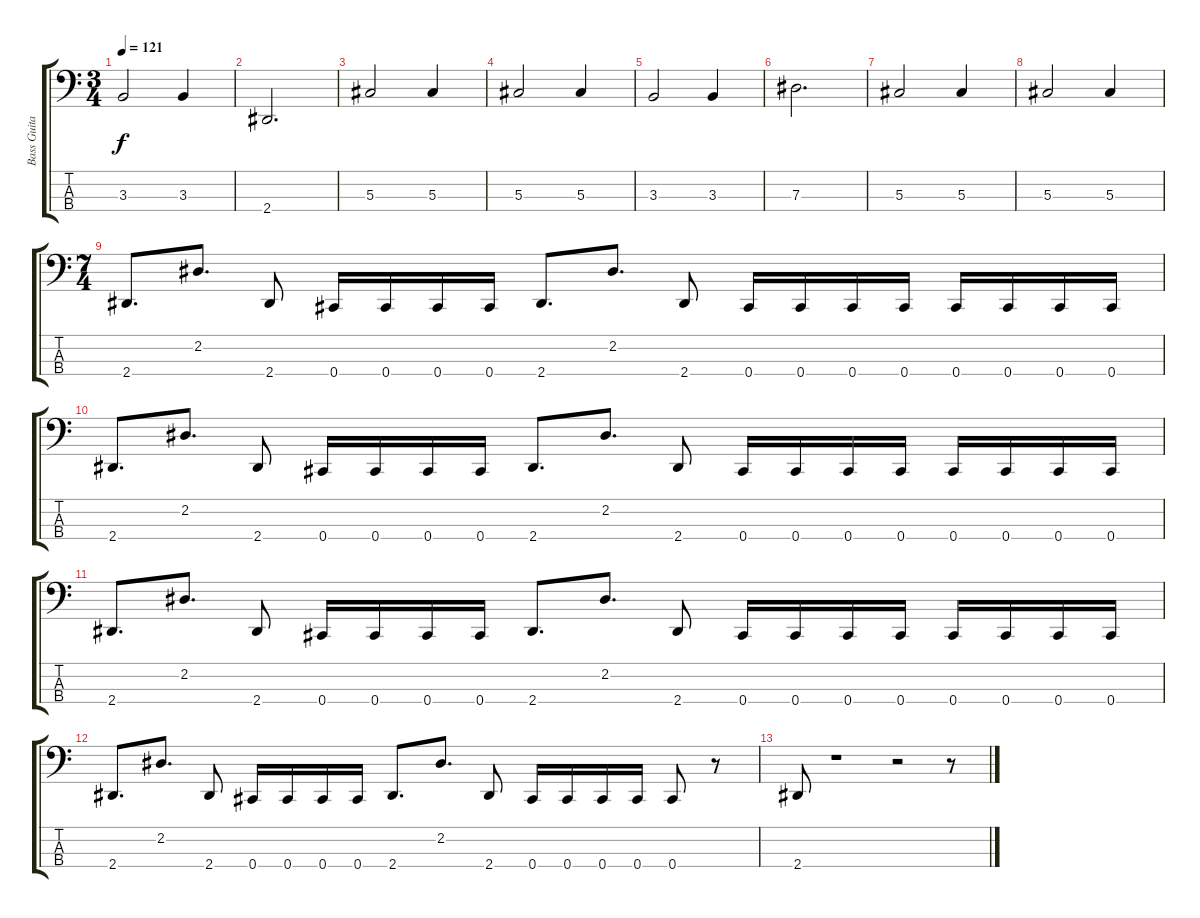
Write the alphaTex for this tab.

\track ("Bass Guitar" "Bass Guita") {instrument electricbasspick}
\staff {score tabs}
\tuning (Gb2 Db2 Ab1 Db1) {hide}
\ts (3 4)
\tempo 121
\clef f4
\ks c
3.3.2{dy f} 3.3.4 |
2.4.2{d} |
5.3.2 5.3.4 |
5.3.2 5.3.4 |
3.3.2 3.3.4 |
7.3.2{d} |
5.3.2 5.3.4 |
5.3.2 5.3.4 |
\ts (7 4)
2.4.8{d} 2.2.8{d} 2.4.8 0.4.16 0.4.16 0.4.16 0.4.16 2.4.8{d} 2.2.8{d} 2.4.8 0.4.16 0.4.16 0.4.16 0.4.16 0.4.16 0.4.16 0.4.16 0.4.16 |
2.4.8{d} 2.2.8{d} 2.4.8 0.4.16 0.4.16 0.4.16 0.4.16 2.4.8{d} 2.2.8{d} 2.4.8 0.4.16 0.4.16 0.4.16 0.4.16 0.4.16 0.4.16 0.4.16 0.4.16 |
2.4.8{d} 2.2.8{d} 2.4.8 0.4.16 0.4.16 0.4.16 0.4.16 2.4.8{d} 2.2.8{d} 2.4.8 0.4.16 0.4.16 0.4.16 0.4.16 0.4.16 0.4.16 0.4.16 0.4.16 |
2.4.8{d} 2.2.8{d} 2.4.8 0.4.16 0.4.16 0.4.16 0.4.16 2.4.8{d} 2.2.8{d} 2.4.8 0.4.16 0.4.16 0.4.16 0.4.16 0.4.8 r.8 |
2.4.8 r.1 r.2 r.8
